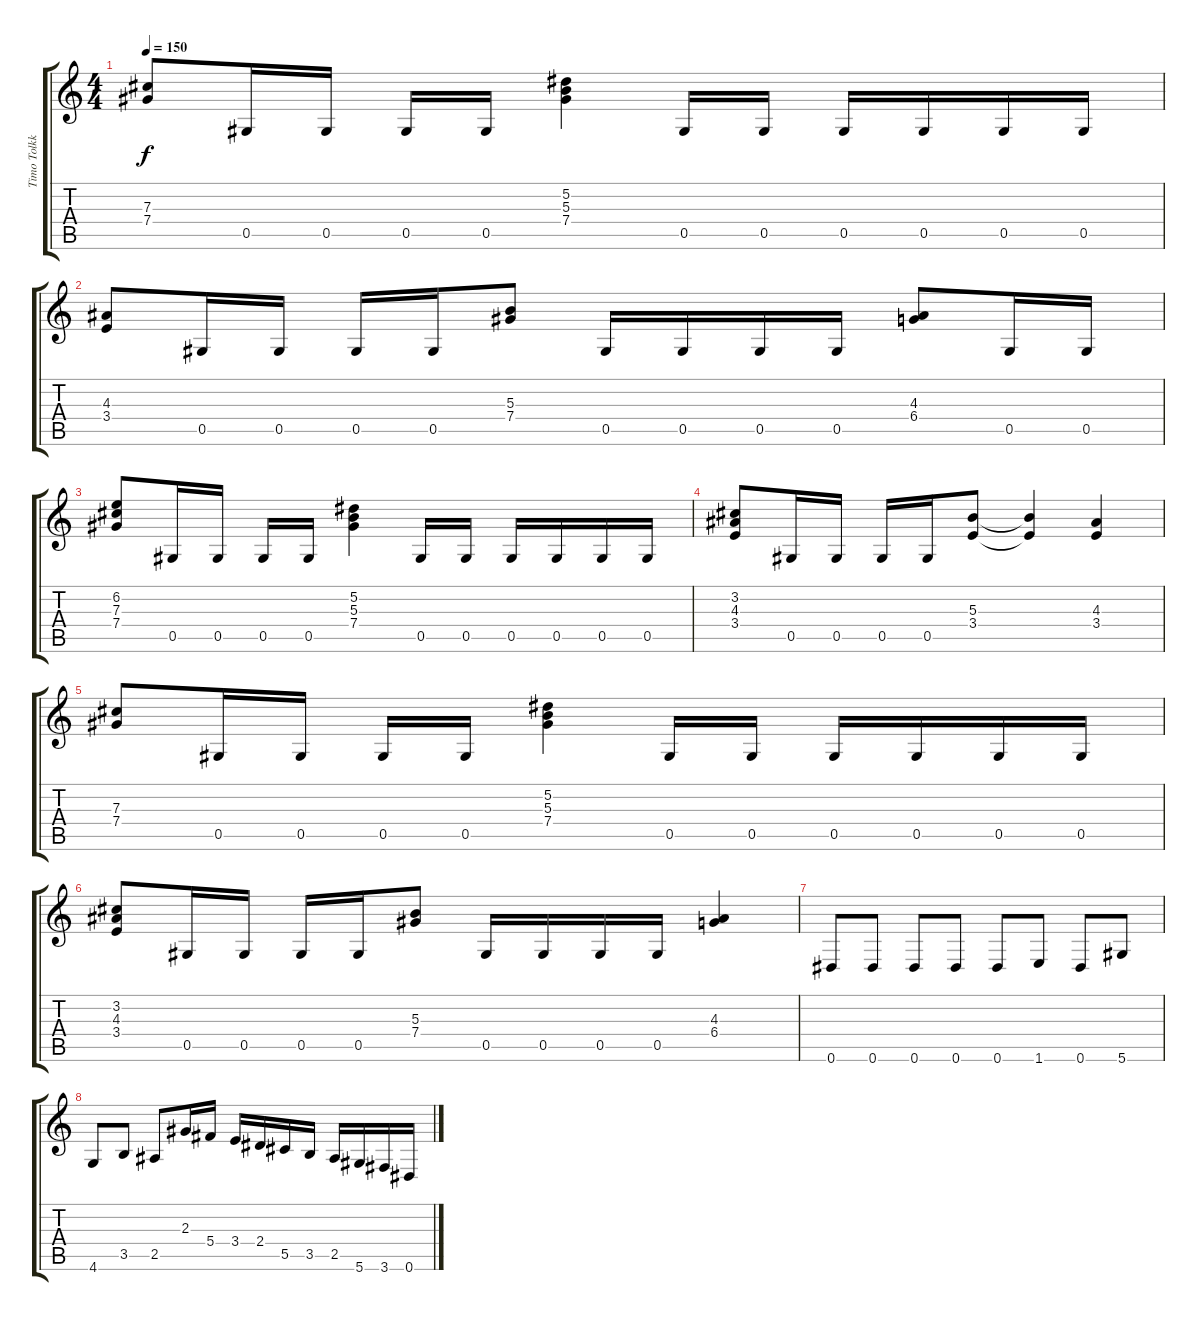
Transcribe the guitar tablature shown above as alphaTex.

\track ("Timo Tolkki" "Timo Tolkk") {instrument distortionguitar}
\staff {score tabs}
\tuning (Eb4 Bb3 Gb3 Db3 Ab2 Eb2) {hide}
\ts (4 4)
\tempo 150
\clef g2
\ks c
(7.3 7.4).8{dy f} 0.5.16 0.5.16 0.5.16 0.5.16 (5.2 5.3 7.4).4 0.5.16 0.5.16 0.5.16 0.5.16 0.5.16 0.5.16 |
(4.3 3.4).8 0.5.16 0.5.16 0.5.16 0.5.16 (5.3 7.4).8 0.5.16 0.5.16 0.5.16 0.5.16 (4.3 6.4).8 0.5.16 0.5.16 |
(6.2 7.3 7.4).8 0.5.16 0.5.16 0.5.16 0.5.16 (5.2 5.3 7.4).4 0.5.16 0.5.16 0.5.16 0.5.16 0.5.16 0.5.16 |
(3.2 4.3 3.4).8 0.5.16 0.5.16 0.5.16 0.5.16 (5.3 3.4).8 (5.3{t} 3.4{t}).4 (4.3 3.4).4 |
(7.3 7.4).8 0.5.16 0.5.16 0.5.16 0.5.16 (5.2 5.3 7.4).4 0.5.16 0.5.16 0.5.16 0.5.16 0.5.16 0.5.16 |
(3.2 4.3 3.4).8 0.5.16 0.5.16 0.5.16 0.5.16 (5.3 7.4).8 0.5.16 0.5.16 0.5.16 0.5.16 (4.3 6.4).4 |
0.6.8 0.6.8 0.6.8 0.6.8 0.6.8 1.6.8 0.6.8 5.6.8 |
4.6.8 3.5.8 2.5.8 2.3.16 5.4.16 3.4.16 2.4.16 5.5.16 3.5.16 2.5.16 5.6.16 3.6.16 0.6.16
